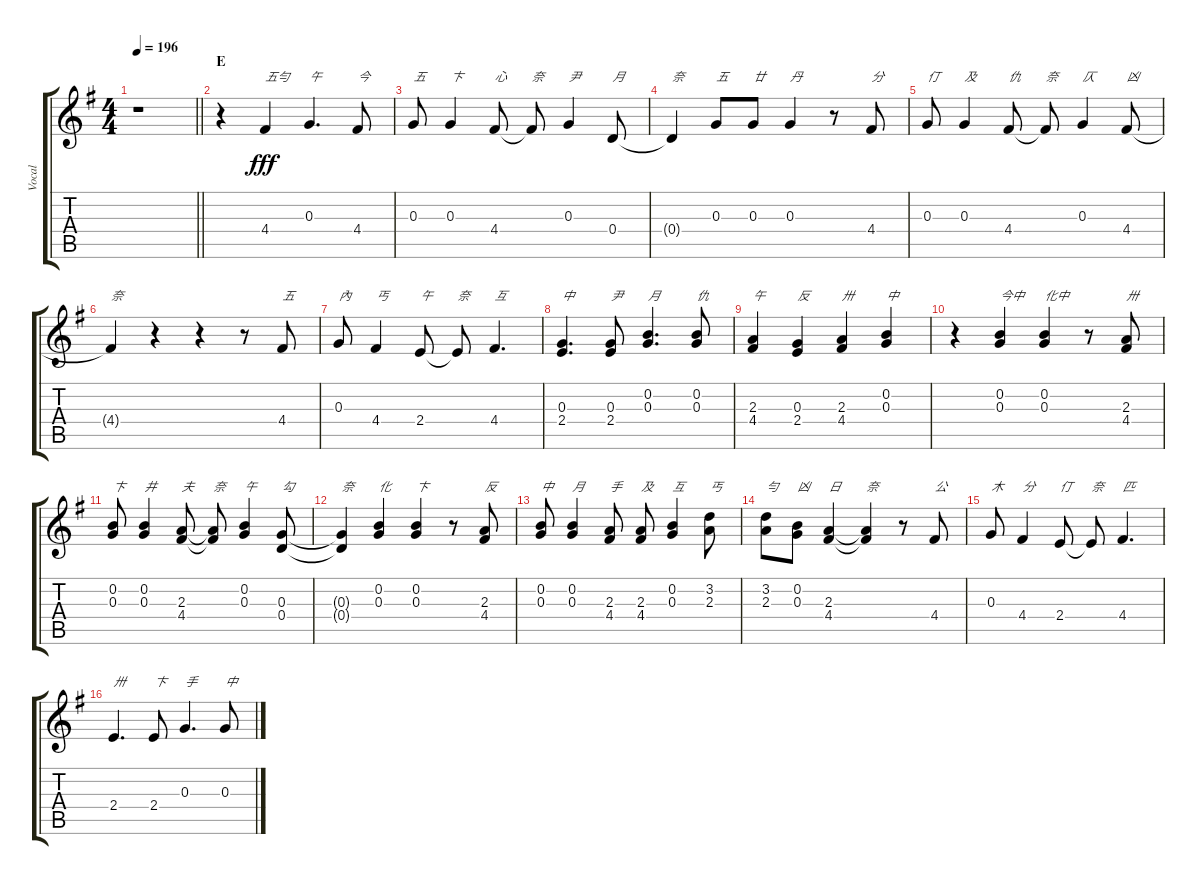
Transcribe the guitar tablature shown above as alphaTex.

\track ("Vocal" "Vocal") {instrument contrabass}
\staff {score tabs}
\tuning (E4 B3 G3 D3 A2 E2) {hide}
\ts (4 4)
\tempo 196
\clef g2
\barLineRight lightlight
\ks g
r.1{dy fff} |
\section ("" "E")
r.4 4.4.4{txt "五勻"} 0.3.4{d txt "午"} 4.4.8{txt "今"} |
0.3.8{txt "五"} 0.3.4{txt "卞"} 4.4.8{txt "心"} 4.4{t}.8{txt "奈"} 0.3.4{txt "尹"} 0.4.8{txt "月"} |
0.4{t}.4{txt "奈"} 0.3.8{txt "五"} 0.3.8{txt "廿"} 0.3.4{txt "丹"} r.8 4.4.8{txt "分"} |
0.3.8{txt "仃"} 0.3.4{txt "及"} 4.4.8{txt "仇"} 4.4{t}.8{txt "奈"} 0.3.4{txt "仄"} 4.4.8{txt "凶"} |
4.4{t}.4{txt "奈"} r.4 r.4 r.8 4.4.8{txt "五"} |
0.3.8{txt "內"} 4.4.4{txt "丐"} 2.4.8{txt "午"} 2.4{t}.8{txt "奈"} 4.4.4{d txt "互"} |
(0.3 2.4).4{d txt "中"} (0.3 2.4).8{txt "尹"} (0.2 0.3).4{d txt "月"} (0.2 0.3).8{txt "仇"} |
(2.3 4.4).4{txt "午"} (0.3 2.4).4{txt "反"} (2.3 4.4).4{txt "卅"} (0.2 0.3).4{txt "中"} |
r.4 (0.2 0.3).4{txt "今中"} (0.2 0.3).4{txt "化中"} r.8 (2.3 4.4).8{txt "卅"} |
(0.2 0.3).8{txt "卞"} (0.2 0.3).4{txt "井"} (2.3 4.4).8{txt "夫"} (2.3{t} 4.4{t}).8{txt "奈"} (0.2 0.3).4{txt "午"} (0.3 0.4).8{txt "勾"} |
(0.3{t} 0.4{t}).4{txt "奈"} (0.2 0.3).4{txt "化"} (0.2 0.3).4{txt "卞"} r.8 (2.3 4.4).8{txt "反"} |
(0.2 0.3).8{txt "中"} (0.2 0.3).4{txt "月"} (2.3 4.4).8{txt "手"} (2.3 4.4).8{txt "及"} (0.2 0.3).4{txt "互"} (3.2 2.3).8{txt "丐"} |
(3.2 2.3).8{txt "勻"} (0.2 0.3).8{txt "凶"} (2.3 4.4).4{txt "日"} (2.3{t} 4.4{t}).4{txt "奈"} r.8 4.4.8{txt "公"} |
0.3.8{txt "木"} 4.4.4{txt "分"} 2.4.8{txt "仃"} 2.4{t}.8{txt "奈"} 4.4.4{d txt "匹"} |
2.4.4{d txt "卅"} 2.4.8{txt "卞"} 0.3.4{d txt "手"} 0.3.8{txt "中"}
